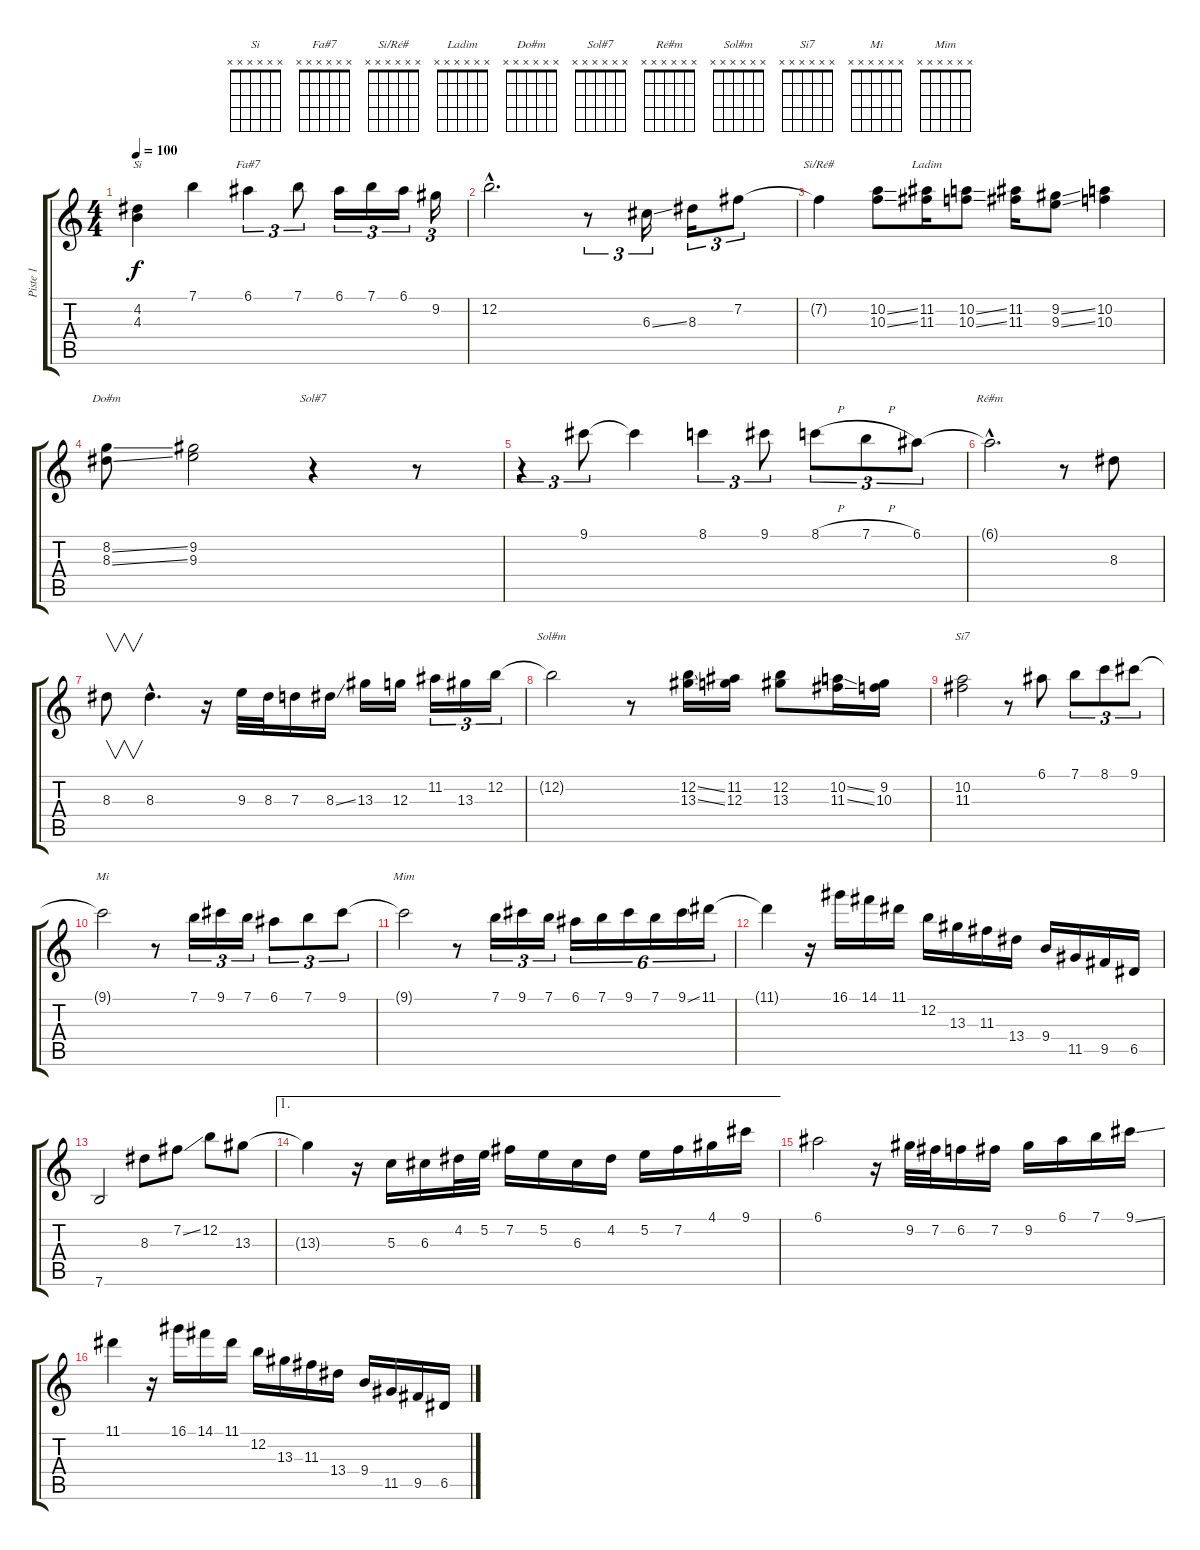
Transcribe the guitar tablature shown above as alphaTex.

\track ("Piste 1" "Piste 1") {instrument electricguitarjazz}
\staff {score tabs}
\tuning (E4 B3 G3 D3 A2 E2) {hide}
\chord ("Si" x x x x x x) {firstfret 0}
\chord ("Fa#7" x x x x x x) {firstfret 0}
\chord ("Si/Ré#" x x x x x x) {firstfret 0}
\chord ("Ladim" x x x x x x) {firstfret 0}
\chord ("Do#m" x x x x x x) {firstfret 0}
\chord ("Sol#7" x x x x x x) {firstfret 0}
\chord ("Ré#m" x x x x x x) {firstfret 0}
\chord ("Sol#m" x x x x x x) {firstfret 0}
\chord ("Si7" x x x x x x) {firstfret 0}
\chord ("Mi" x x x x x x) {firstfret 0}
\chord ("Mim" x x x x x x) {firstfret 0}
\ts (4 4)
\tempo 100
\clef g2
\ks c
(4.2 4.3).4{ch "Si" dy f} 7.1.4 6.1.4{tu (3 2) ch "Fa#7"} 7.1.8{tu (3 2)} 6.1.16{tu (3 2)} 7.1.16{tu (3 2)} 6.1.16{tu (3 2)} 9.2.16{tu (3 2)} |
12.2{hac}.2{d} r.8{tu (3 2)} 6.3{ss}.16{tu (3 2)} 8.3.16{tu (3 2)} 7.2.8{tu (3 2)} |
7.2{t}.4{ch "Si/Ré#"} (10.2{ss} 10.3{ss}).8 (11.2 11.3).16{ch "Ladim"} (10.2{ss} 10.3{ss}).8 (11.2 11.3).16 (9.2{ss} 9.3{ss}).8 (10.2 10.3).4 |
(8.2{ss} 8.3{ss}).8{ch "Do#m"} (9.2 9.3).2 r.4{ch "Sol#7"} r.8 |
r.4{tu (3 2)} 9.1.8{tu (3 2)} 9.1{t}.4 8.1.4{tu (3 2)} 9.1.8{tu (3 2)} 8.1{h}.8{tu (3 2)} 7.1{h}.8{tu (3 2)} 6.1.8{tu (3 2)} |
6.1{hac t}.2{d ch "Ré#m"} r.8 8.3.8 |
8.3.8{v} 8.3{hac}.4{d} r.16 9.3.32 8.3.32 7.3.16 8.3{ss}.16 13.3.16 12.3.16 11.2.16{tu (3 2)} 13.3.16{tu (3 2)} 12.2.16{tu (3 2)} |
12.2{t}.2{ch "Sol#m"} r.8 (12.2{ss} 13.3{ss}).16 (11.2 12.3).16 (12.2 13.3).8 (10.2{ss} 11.3{ss}).16 (9.2 10.3).16 |
(10.2 11.3).2{ch "Si7"} r.8 6.1.8 7.1.8{tu (3 2)} 8.1.8{tu (3 2)} 9.1.8{tu (3 2)} |
9.1{t}.2{ch "Mi"} r.8 7.1.16{tu (3 2)} 9.1.16{tu (3 2)} 7.1.16{tu (3 2)} 6.1.8{tu (3 2)} 7.1.8{tu (3 2)} 9.1.8{tu (3 2)} |
9.1{t}.2{ch "Mim"} r.8 7.1.16{tu (3 2)} 9.1.16{tu (3 2)} 7.1.16{tu (3 2)} 6.1.16{tu (6 4)} 7.1.16{tu (6 4)} 9.1.16{tu (6 4)} 7.1.16{tu (6 4)} 9.1{ss}.16{tu (6 4)} 11.1.16{tu (6 4)} |
11.1{t}.4 r.16 16.1.16 14.1.16 11.1.16 12.2.16 13.3.16 11.3.16 13.4.16 9.4.16 11.5.16 9.5.16 6.5.16 |
7.6.2 8.3.8 7.2{ss}.8 12.2.8 13.3.8 |
\ae 1
13.3{t}.4 r.16 5.3.16 6.3.16 4.2.32 5.2.32 7.2.16 5.2.16 6.3.16 4.2.16 5.2.16 7.2.16 4.1.16 9.1.16 |
6.1.2 r.16 9.2.32 7.2.32 6.2.16 7.2.16 9.2.16 6.1.16 7.1.16 9.1{ss}.16 |
11.1.4 r.16 16.1.16 14.1.16 11.1.16 12.2.16 13.3.16 11.3.16 13.4.16 9.4.16 11.5.16 9.5.16 6.5.16
